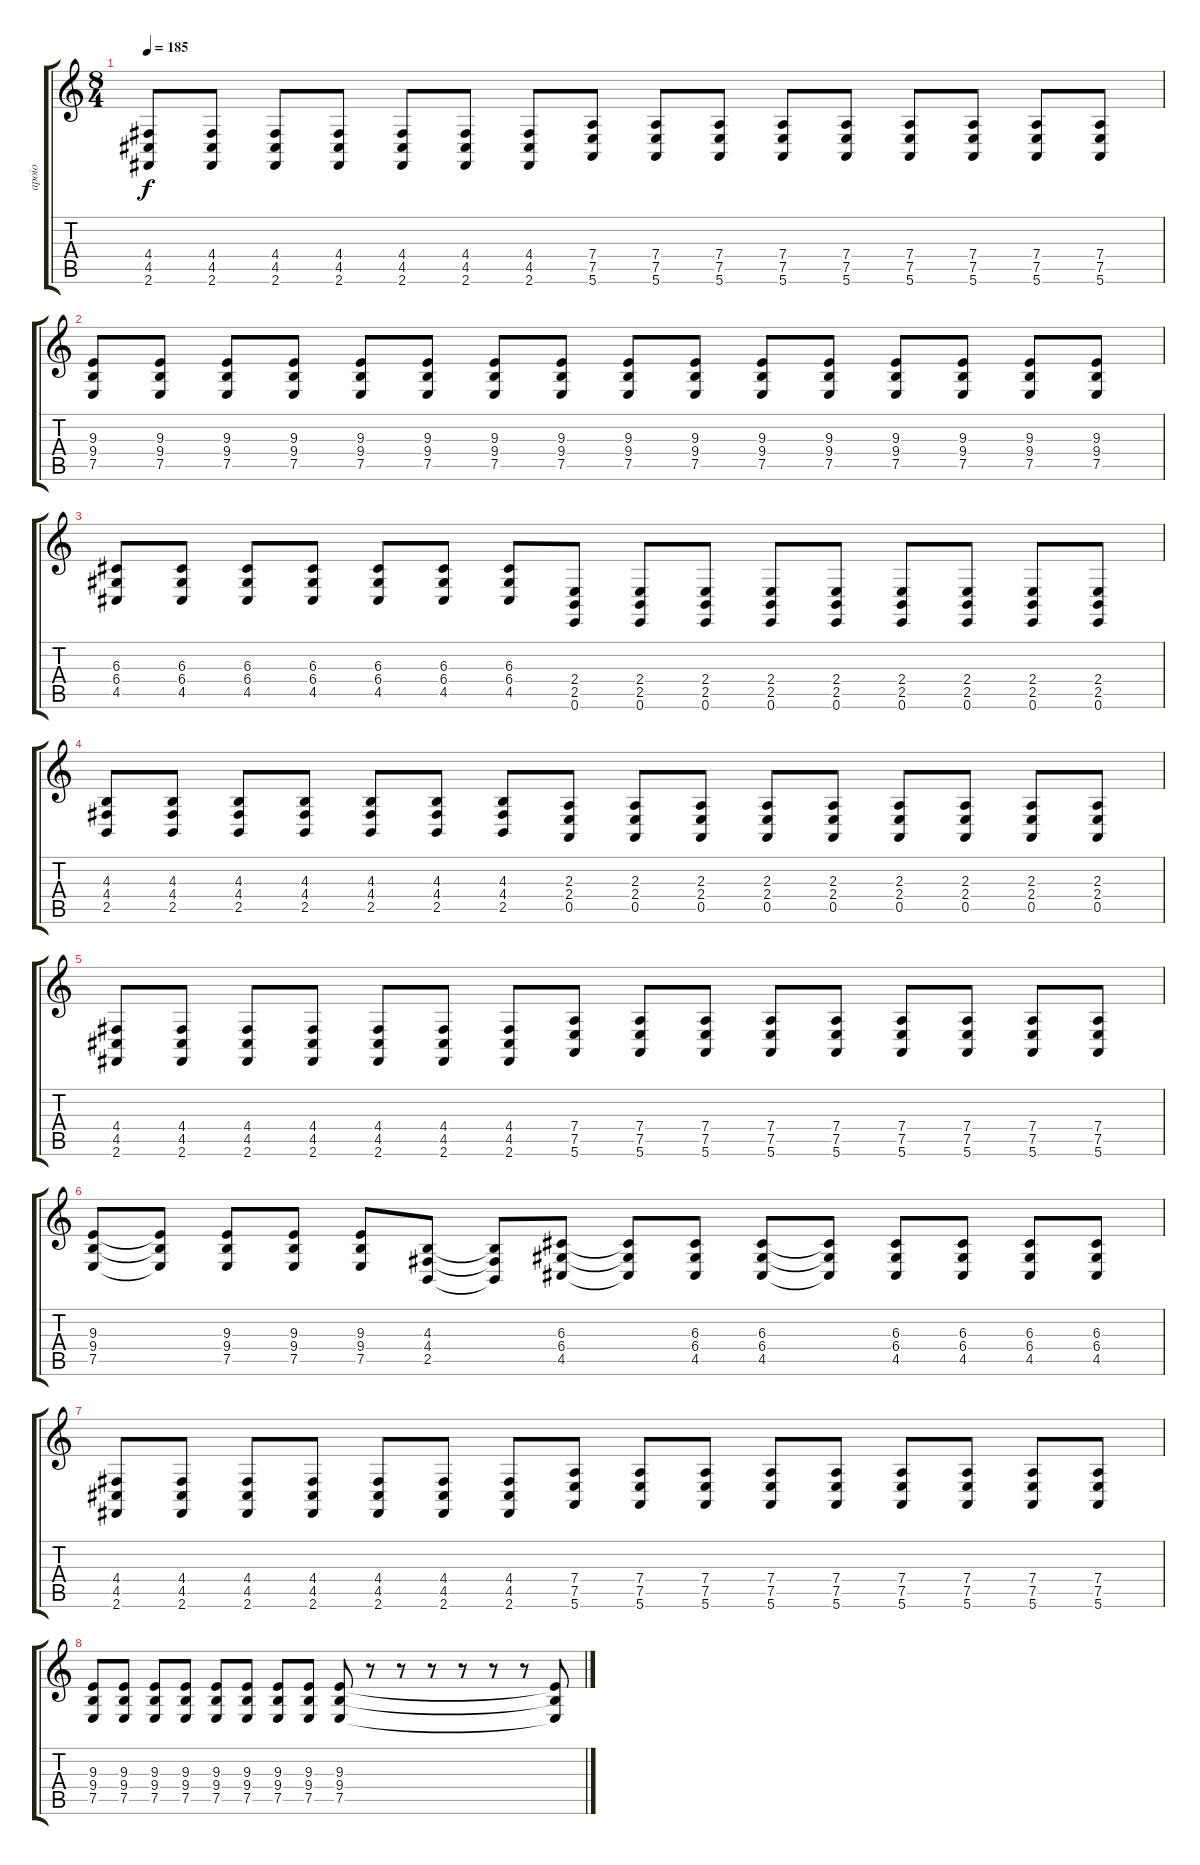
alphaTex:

\track ("apoio" "apoio") {instrument lead8bassandlead}
\staff {score tabs}
\tuning (E4 B3 G3 D3 A2 E2) {hide}
\ts (8 4)
\tempo 185
\clef g2
\ks c
(4.4 4.5 2.6).8{dy f} (4.4 4.5 2.6).8 (4.4 4.5 2.6).8 (4.4 4.5 2.6).8 (4.4 4.5 2.6).8 (4.4 4.5 2.6).8 (4.4 4.5 2.6).8 (7.4 7.5 5.6).8 (7.4 7.5 5.6).8 (7.4 7.5 5.6).8 (7.4 7.5 5.6).8 (7.4 7.5 5.6).8 (7.4 7.5 5.6).8 (7.4 7.5 5.6).8 (7.4 7.5 5.6).8 (7.4 7.5 5.6).8 |
(9.3 9.4 7.5).8 (9.3 9.4 7.5).8 (9.3 9.4 7.5).8 (9.3 9.4 7.5).8 (9.3 9.4 7.5).8 (9.3 9.4 7.5).8 (9.3 9.4 7.5).8 (9.3 9.4 7.5).8 (9.3 9.4 7.5).8 (9.3 9.4 7.5).8 (9.3 9.4 7.5).8 (9.3 9.4 7.5).8 (9.3 9.4 7.5).8 (9.3 9.4 7.5).8 (9.3 9.4 7.5).8 (9.3 9.4 7.5).8 |
(6.3 6.4 4.5).8 (6.3 6.4 4.5).8 (6.3 6.4 4.5).8 (6.3 6.4 4.5).8 (6.3 6.4 4.5).8 (6.3 6.4 4.5).8 (6.3 6.4 4.5).8 (2.4 2.5 0.6).8 (2.4 2.5 0.6).8 (2.4 2.5 0.6).8 (2.4 2.5 0.6).8 (2.4 2.5 0.6).8 (2.4 2.5 0.6).8 (2.4 2.5 0.6).8 (2.4 2.5 0.6).8 (2.4 2.5 0.6).8 |
(4.3 4.4 2.5).8 (4.3 4.4 2.5).8 (4.3 4.4 2.5).8 (4.3 4.4 2.5).8 (4.3 4.4 2.5).8 (4.3 4.4 2.5).8 (4.3 4.4 2.5).8 (2.3 2.4 0.5).8 (2.3 2.4 0.5).8 (2.3 2.4 0.5).8 (2.3 2.4 0.5).8 (2.3 2.4 0.5).8 (2.3 2.4 0.5).8 (2.3 2.4 0.5).8 (2.3 2.4 0.5).8 (2.3 2.4 0.5).8 |
(4.4 4.5 2.6).8 (4.4 4.5 2.6).8 (4.4 4.5 2.6).8 (4.4 4.5 2.6).8 (4.4 4.5 2.6).8 (4.4 4.5 2.6).8 (4.4 4.5 2.6).8 (7.4 7.5 5.6).8 (7.4 7.5 5.6).8 (7.4 7.5 5.6).8 (7.4 7.5 5.6).8 (7.4 7.5 5.6).8 (7.4 7.5 5.6).8 (7.4 7.5 5.6).8 (7.4 7.5 5.6).8 (7.4 7.5 5.6).8 |
(9.3 9.4 7.5).8 (9.3{t} 9.4{t} 7.5{t}).8 (9.3 9.4 7.5).8 (9.3 9.4 7.5).8 (9.3 9.4 7.5).8 (4.3 4.4 2.5).8 (4.3{t} 4.4{t} 2.5{t}).8 (6.3 6.4 4.5).8 (6.3{t} 6.4{t} 4.5{t}).8 (6.3 6.4 4.5).8 (6.3 6.4 4.5).8 (6.3{t} 6.4{t} 4.5{t}).8 (6.3 6.4 4.5).8 (6.3 6.4 4.5).8 (6.3 6.4 4.5).8 (6.3 6.4 4.5).8 |
(4.4 4.5 2.6).8 (4.4 4.5 2.6).8 (4.4 4.5 2.6).8 (4.4 4.5 2.6).8 (4.4 4.5 2.6).8 (4.4 4.5 2.6).8 (4.4 4.5 2.6).8 (7.4 7.5 5.6).8 (7.4 7.5 5.6).8 (7.4 7.5 5.6).8 (7.4 7.5 5.6).8 (7.4 7.5 5.6).8 (7.4 7.5 5.6).8 (7.4 7.5 5.6).8 (7.4 7.5 5.6).8 (7.4 7.5 5.6).8 |
(9.3 9.4 7.5).8 (9.3 9.4 7.5).8 (9.3 9.4 7.5).8 (9.3 9.4 7.5).8 (9.3 9.4 7.5).8 (9.3 9.4 7.5).8 (9.3 9.4 7.5).8 (9.3 9.4 7.5).8 (9.3 9.4 7.5).8 r.8 r.8 r.8 r.8 r.8 r.8 (9.3{t} 9.4{t} 7.5{t}).8
